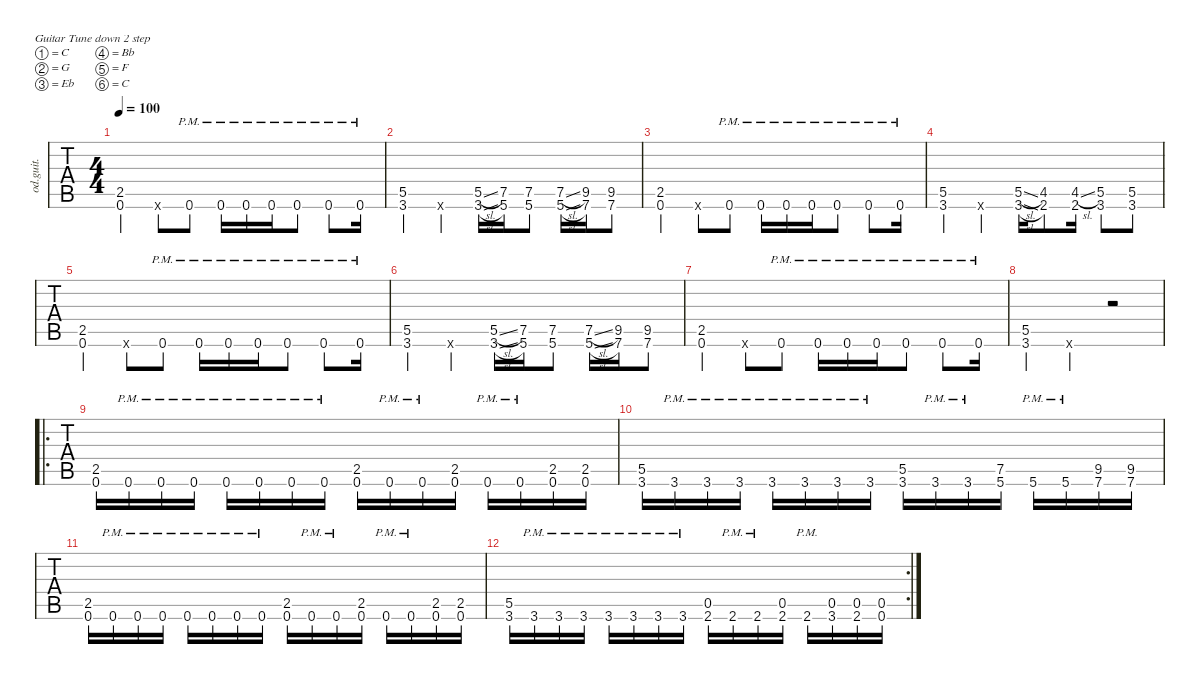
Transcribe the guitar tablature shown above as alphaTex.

\defaultSystemsLayout 4
\hideDynamics
\bracketExtendMode nobrackets
\track ("Overdriven Guitar" "od.guit.") {instrument distortionguitar}
\staff {tabs}
\tuning (C4 G3 Eb3 Bb2 F2 C2)
\ts (4 4)
\tempo 100
\clef g2
\ks c
(2.5 0.6).4{dy mf instrument distortionguitar} 0.6{x}.8 0.6{pm}.8 0.6{pm}.16 0.6{pm}.16 0.6{pm}.16 0.6{pm}.8 0.6{pm}.8 0.6{pm}.16 |
(3.6{acc #} 5.5{acc #}).4 0.6{x}.4 (3.6{sl acc #} 5.5{sl acc #}).16 (5.6 7.5).16 (5.6 7.5).8 (5.6{sl} 7.5{sl}).16 (7.6 9.5).16 (7.6 9.5).8 |
(2.5 0.6).4 0.6{x}.8 0.6{pm}.8 0.6{pm}.16 0.6{pm}.16 0.6{pm}.16 0.6{pm}.8 0.6{pm}.8 0.6{pm}.16 |
(3.6{acc #} 5.5{acc #}).4 0.6{x}.4 (3.6{sl acc #} 5.5{sl acc #}).16 (2.6 4.5).8 (2.6 4.5{sl}).16 (3.6{acc #} 5.5{acc #}).8 (3.6{acc #} 5.5{acc #}).8 |
(2.5 0.6).4 0.6{x}.8 0.6{pm}.8 0.6{pm}.16 0.6{pm}.16 0.6{pm}.16 0.6{pm}.8 0.6{pm}.8 0.6{pm}.16 |
(3.6{acc #} 5.5{acc #}).4 0.6{x}.4 (3.6{sl acc #} 5.5{sl acc #}).16 (5.6 7.5).16 (5.6 7.5).8 (5.6{sl} 7.5{sl}).16 (7.6 9.5).16 (7.6 9.5).8 |
(2.5 0.6).4 0.6{x}.8 0.6{pm}.8 0.6{pm}.16 0.6{pm}.16 0.6{pm}.16 0.6{pm}.8 0.6{pm}.8 0.6{pm}.16 |
(3.6{acc #} 5.5{acc #}).4 0.6{x}.4 r.2 |
\ro
(0.6 2.5).16 0.6{pm}.16 0.6{pm}.16 0.6{pm}.16 0.6{pm}.16 0.6{pm}.16 0.6{pm}.16 0.6{pm}.16 (2.5 0.6).16 0.6{pm}.16 0.6{pm}.16 (2.5 0.6).16 0.6{pm}.16 0.6{pm}.16 (2.5 0.6).16 (2.5 0.6).16 |
(5.5{acc #} 3.6{acc #}).16 3.6{pm acc #}.16 3.6{pm acc #}.16 3.6{pm acc #}.16 3.6{pm acc #}.16 3.6{pm acc #}.16 3.6{pm acc #}.16 3.6{pm acc #}.16 (5.5{acc #} 3.6{acc #}).16 3.6{pm acc #}.16 3.6{pm acc #}.16 (5.6 7.5).16 5.6{pm}.16 5.6{pm}.16 (7.6 9.5).16 (7.6 9.5).16 |
(0.6 2.5).16 0.6{pm}.16 0.6{pm}.16 0.6{pm}.16 0.6{pm}.16 0.6{pm}.16 0.6{pm}.16 0.6{pm}.16 (2.5 0.6).16 0.6{pm}.16 0.6{pm}.16 (2.5 0.6).16 0.6{pm}.16 0.6{pm}.16 (2.5 0.6).16 (2.5 0.6).16 |
\rc 2
(5.5{acc #} 3.6{acc #}).16 3.6{pm acc #}.16 3.6{pm acc #}.16 3.6{pm acc #}.16 3.6{pm acc #}.16 3.6{pm acc #}.16 3.6{pm acc #}.16 3.6{pm acc #}.16 (0.5 2.6).16 2.6{pm}.16 2.6{pm}.16 (2.6 0.5).16 2.6{pm}.16 (3.6{acc #} 0.5).16 (2.6 0.5).16 (0.6 0.5).16
